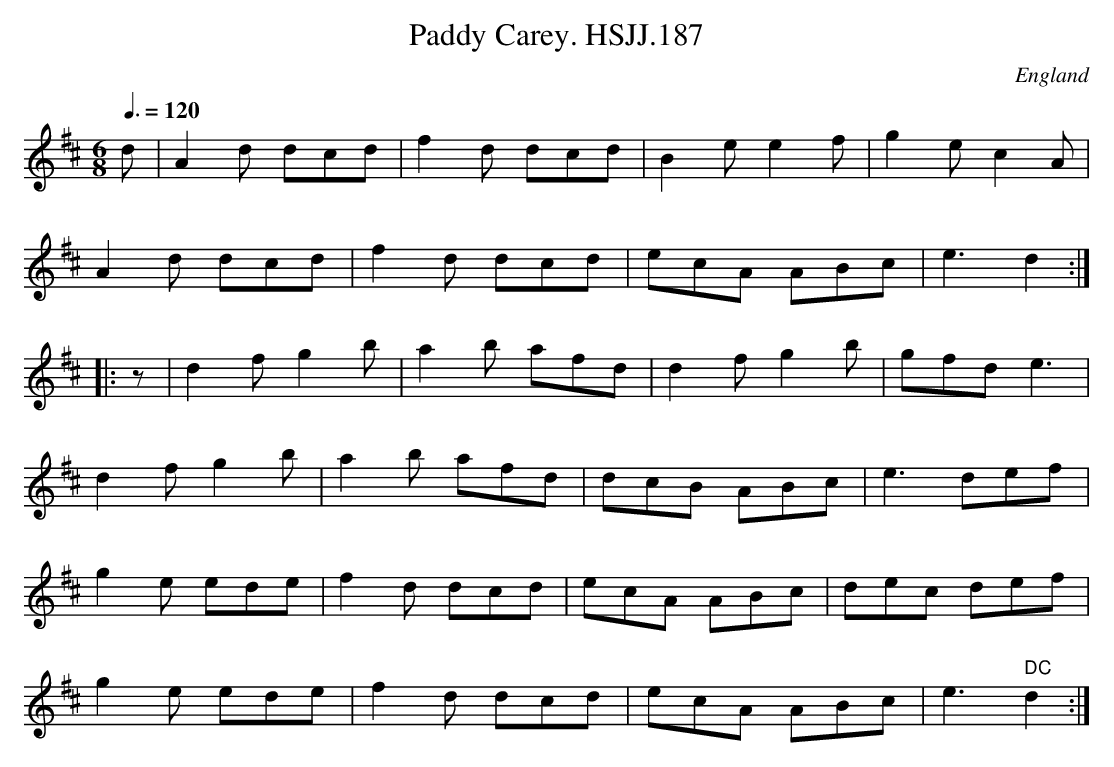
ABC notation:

X:1
T:Paddy Carey. HSJJ.187
L:1/8
M:6/8
O:England
Q:3/8=120
K:D
d|A2d dcd|f2d dcd|B2ee2f|g2ec2A|!
A2d dcd|f2d dcd|ecA ABc|e3d2:||:!
z|d2fg2b|a2b afd|d2fg2b|gfde3|!
d2fg2b|a2b afd|dcB ABc|e3def|!
g2e ede|f2d dcd|ecA ABc|dec def|!
g2e ede|f2d dcd|ecA ABc|e3" DC"d2:|
